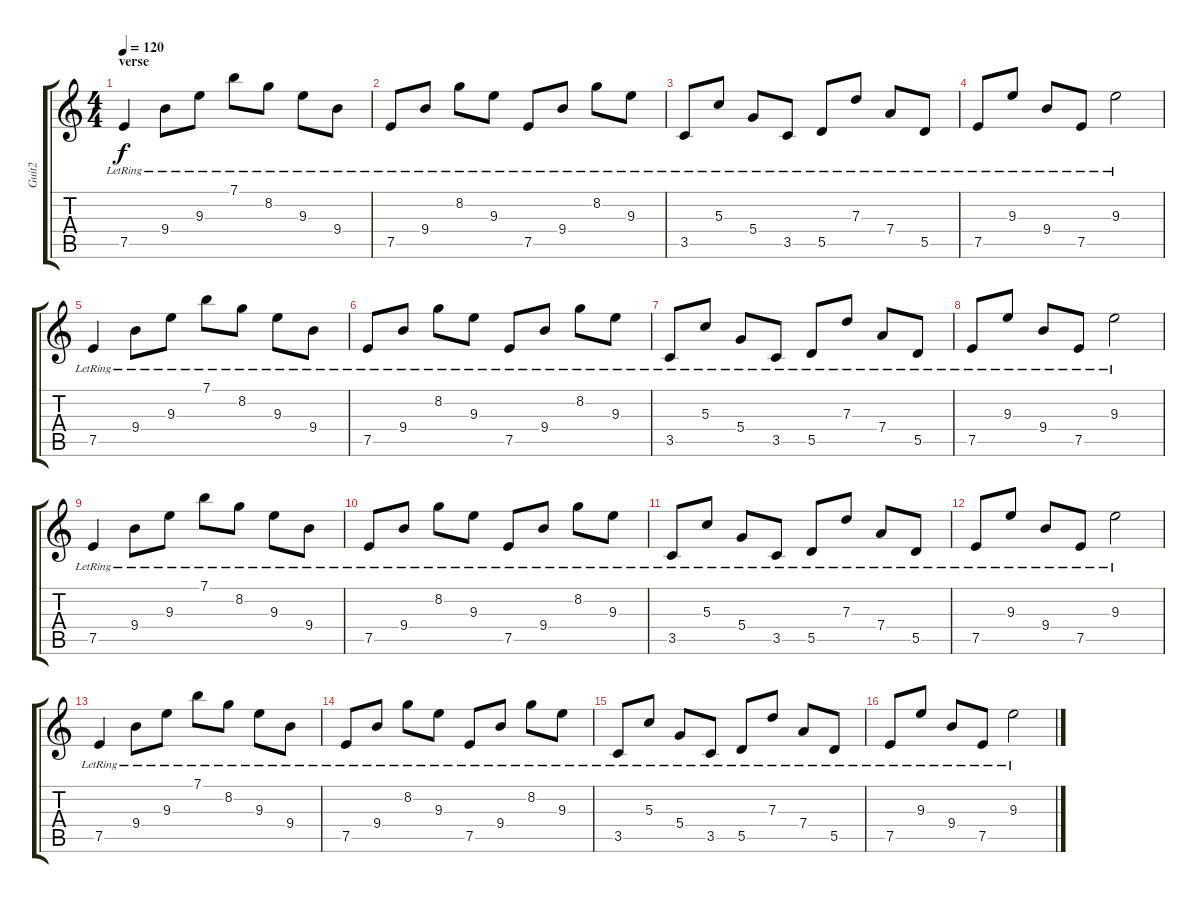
\track ("Guit2" "Guit2") {instrument acousticguitarsteel}
\staff {score tabs}
\tuning (E4 B3 G3 D3 A2 E2) {hide}
\ts (4 4)
\section ("" "verse")
\tempo 120
\clef g2
\ks c
7.5{lr}.4{dy f} 9.4{lr}.8 9.3{lr}.8 7.1{lr}.8 8.2{lr}.8 9.3{lr}.8 9.4{lr}.8 |
7.5{lr}.8 9.4{lr}.8 8.2{lr}.8 9.3{lr}.8 7.5{lr}.8 9.4{lr}.8 8.2{lr}.8 9.3{lr}.8 |
3.5{lr}.8 5.3{lr}.8 5.4{lr}.8 3.5{lr}.8 5.5{lr}.8 7.3{lr}.8 7.4{lr}.8 5.5{lr}.8 |
7.5{lr}.8 9.3{lr}.8 9.4{lr}.8 7.5{lr}.8 9.3{lr}.2 |
7.5{lr}.4 9.4{lr}.8 9.3{lr}.8 7.1{lr}.8 8.2{lr}.8 9.3{lr}.8 9.4{lr}.8 |
7.5{lr}.8 9.4{lr}.8 8.2{lr}.8 9.3{lr}.8 7.5{lr}.8 9.4{lr}.8 8.2{lr}.8 9.3{lr}.8 |
3.5{lr}.8 5.3{lr}.8 5.4{lr}.8 3.5{lr}.8 5.5{lr}.8 7.3{lr}.8 7.4{lr}.8 5.5{lr}.8 |
7.5{lr}.8 9.3{lr}.8 9.4{lr}.8 7.5{lr}.8 9.3{lr}.2 |
7.5{lr}.4 9.4{lr}.8 9.3{lr}.8 7.1{lr}.8 8.2{lr}.8 9.3{lr}.8 9.4{lr}.8 |
7.5{lr}.8 9.4{lr}.8 8.2{lr}.8 9.3{lr}.8 7.5{lr}.8 9.4{lr}.8 8.2{lr}.8 9.3{lr}.8 |
3.5{lr}.8 5.3{lr}.8 5.4{lr}.8 3.5{lr}.8 5.5{lr}.8 7.3{lr}.8 7.4{lr}.8 5.5{lr}.8 |
7.5{lr}.8 9.3{lr}.8 9.4{lr}.8 7.5{lr}.8 9.3{lr}.2 |
7.5{lr}.4 9.4{lr}.8 9.3{lr}.8 7.1{lr}.8 8.2{lr}.8 9.3{lr}.8 9.4{lr}.8 |
7.5{lr}.8 9.4{lr}.8 8.2{lr}.8 9.3{lr}.8 7.5{lr}.8 9.4{lr}.8 8.2{lr}.8 9.3{lr}.8 |
3.5{lr}.8 5.3{lr}.8 5.4{lr}.8 3.5{lr}.8 5.5{lr}.8 7.3{lr}.8 7.4{lr}.8 5.5{lr}.8 |
7.5{lr}.8 9.3{lr}.8 9.4{lr}.8 7.5{lr}.8 9.3{lr}.2
